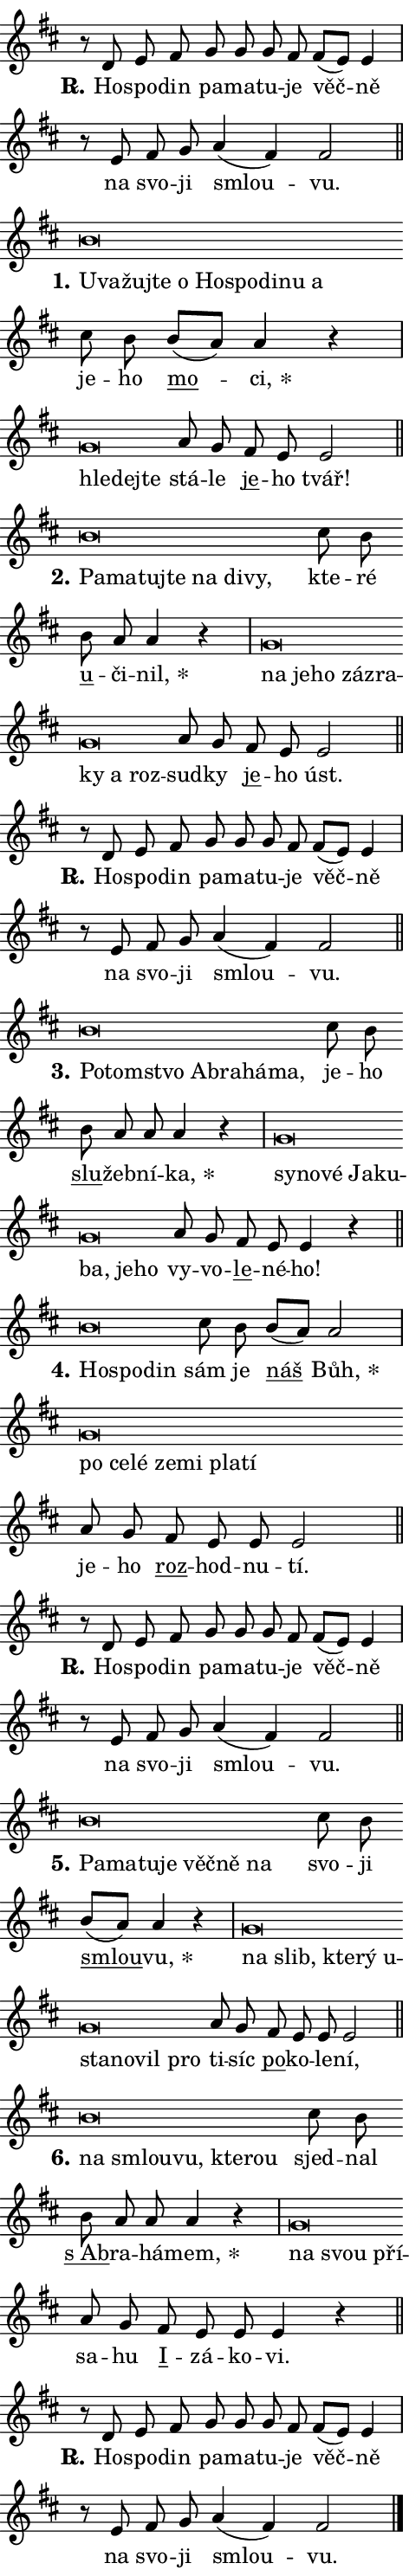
\version "2.24.0"
\header { tagline = "" }
\paper {
  indent = 0\cm
  top-margin = 0\cm
  right-margin = 0.13\cm % to fit lyric hyphens
  bottom-margin = 0\cm
  left-margin = 0\cm
  paper-width = 8\cm
  page-breaking = #ly:one-page-breaking
  system-system-spacing.basic-distance = #11
  score-system-spacing.basic-distance = #11
  ragged-last = ##f
}


%% Author: Thomas Morley
%% https://lists.gnu.org/archive/html/lilypond-user/2020-05/msg00002.html
#(define (line-position grob)
"Returns position of @var[grob} in current system:
   @code{'start}, if at first time-step
   @code{'end}, if at last time-step
   @code{'middle} otherwise
"
  (let* ((col (ly:item-get-column grob))
         (ln (ly:grob-object col 'left-neighbor))
         (rn (ly:grob-object col 'right-neighbor))
         (col-to-check-left (if (ly:grob? ln) ln col))
         (col-to-check-right (if (ly:grob? rn) rn col))
         (break-dir-left
           (and
             (ly:grob-property col-to-check-left 'non-musical #f)
             (ly:item-break-dir col-to-check-left)))
         (break-dir-right
           (and
             (ly:grob-property col-to-check-right 'non-musical #f)
             (ly:item-break-dir col-to-check-right))))
        (cond ((eqv? 1 break-dir-left) 'start)
              ((eqv? -1 break-dir-right) 'end)
              (else 'middle))))

#(define (tranparent-at-line-position vctor)
  (lambda (grob)
  "Relying on @code{line-position} select the relevant enry from @var{vctor}.
Used to determine transparency,"
    (case (line-position grob)
      ((end) (not (vector-ref vctor 0)))
      ((middle) (not (vector-ref vctor 1)))
      ((start) (not (vector-ref vctor 2))))))

noteHeadBreakVisibility =
#(define-music-function (break-visibility)(vector?)
"Makes @code{NoteHead}s transparent relying on @var{break-visibility}"
#{
  \override NoteHead.transparent =
    #(tranparent-at-line-position break-visibility)
#})

#(define delete-ledgers-for-transparent-note-heads
  (lambda (grob)
    "Reads whether a @code{NoteHead} is transparent.
If so this @code{NoteHead} is removed from @code{'note-heads} from
@var{grob}, which is supposed to be @code{LedgerLineSpanner}.
As a result ledgers are not printed for this @code{NoteHead}"
    (let* ((nhds-array (ly:grob-object grob 'note-heads))
           (nhds-list
             (if (ly:grob-array? nhds-array)
                 (ly:grob-array->list nhds-array)
                 '()))
           ;; Relies on the transparent-property being done before
           ;; Staff.LedgerLineSpanner.after-line-breaking is executed.
           ;; This is fragile ...
           (to-keep
             (remove
               (lambda (nhd)
                 (ly:grob-property nhd 'transparent #f))
               nhds-list)))
      ;; TODO find a better method to iterate over grob-arrays, similiar
      ;; to filter/remove etc for lists
      ;; For now rebuilt from scratch
      (set! (ly:grob-object grob 'note-heads)  '())
      (for-each
        (lambda (nhd)
          (ly:pointer-group-interface::add-grob grob 'note-heads nhd))
        to-keep))))

squashNotes = {
  \override NoteHead.X-extent = #'(-0.2 . 0.2)
  \override NoteHead.Y-extent = #'(-0.75 . 0)
  \override NoteHead.stencil =
    #(lambda (grob)
       (let ((pos (ly:grob-property grob 'staff-position)))
         (begin
           (if (< pos -7) (display "ERROR: Lower brevis then expected\n") (display ""))
           (if (<= pos -6) ly:text-interface::print ly:note-head::print))))
}
unSquashNotes = {
  \revert NoteHead.X-extent
  \revert NoteHead.Y-extent
  \revert NoteHead.stencil
}

hideNotes = \noteHeadBreakVisibility #begin-of-line-visible
unHideNotes = \noteHeadBreakVisibility #all-visible

% work-around for resetting accidentals
% https://lilypond.org/doc/v2.23/Documentation/notation/displaying-rhythms#unmetered-music
cadenzaMeasure = {
  \cadenzaOff
  \partial 1024 s1024
  \cadenzaOn
}

#(define-markup-command (accent layout props text) (markup?)
  "Underline accented syllable"
  (interpret-markup layout props
    #{\markup \override #'(offset . 4.3) \underline { #text }#}))

responsum = \markup \concat {
  "R" \hspace #-1.05 \path #0.1 #'((moveto 0 0.07) (lineto 0.9 0.8)) \hspace #0.05 "."
}

spaceSize = #0.6828661417322834 % exact space size for TeX Gyre Schola

\layout {
  \context {
    \Staff
    \remove "Time_signature_engraver"
    \override LedgerLineSpanner.after-line-breaking = #delete-ledgers-for-transparent-note-heads
  }
  \context {
    \Lyrics {
      \override LyricSpace.minimum-distance = \spaceSize
      \override LyricText.font-name = #"TeX Gyre Schola"
      \override LyricText.font-size = 1
      \override StanzaNumber.font-name = #"TeX Gyre Schola Bold"
      \override StanzaNumber.font-size = 1
    }
  }
  \context {
    \Score 
    \override NoteHead.text =
      #(lambda (grob) 
        (let ((pos (ly:grob-property grob 'staff-position)))
          #{\markup {
            \combine
              \halign #-0.55 \raise #(if (= pos -6) 0 0.5) \override #'(thickness . 2) \draw-line #'(3.2 . 0)
              \musicglyph "noteheads.sM1"
          }#}))
  }
}

% magnetic-lyrics.ily
%
%   written by
%     Jean Abou Samra <jean@abou-samra.fr>
%     Werner Lemberg <wl@gnu.org>
%
%   adapted by
%     Jiri Hon <jiri.hon@gmail.com>
%
% Version 2022-Apr-15

% https://www.mail-archive.com/lilypond-user@gnu.org/msg149350.html

#(define (Left_hyphen_pointer_engraver context)
   "Collect syllable-hyphen-syllable occurrences in lyrics and store
them in properties.  This engraver only looks to the left.  For
example, if the lyrics input is @code{foo -- bar}, it does the
following.

@itemize @bullet
@item
Set the @code{text} property of the @code{LyricHyphen} grob between
@q{foo} and @q{bar} to @code{foo}.

@item
Set the @code{left-hyphen} property of the @code{LyricText} grob with
text @q{foo} to the @code{LyricHyphen} grob between @q{foo} and
@q{bar}.
@end itemize

Use this auxiliary engraver in combination with the
@code{lyric-@/text::@/apply-@/magnetic-@/offset!} hook."
   (let ((hyphen #f)
         (text #f))
     (make-engraver
      (acknowledgers
       ((lyric-syllable-interface engraver grob source-engraver)
        (set! text grob)))
      (end-acknowledgers
       ((lyric-hyphen-interface engraver grob source-engraver)
        ;(when (not (grob::has-interface grob 'lyric-space-interface))
          (set! hyphen grob)));)
      ((stop-translation-timestep engraver)
       (when (and text hyphen)
         (ly:grob-set-object! text 'left-hyphen hyphen))
       (set! text #f)
       (set! hyphen #f)))))

#(define (lyric-text::apply-magnetic-offset! grob)
   "If the space between two syllables is less than the value in
property @code{LyricText@/.details@/.squash-threshold}, move the right
syllable to the left so that it gets concatenated with the left
syllable.

Use this function as a hook for
@code{LyricText@/.after-@/line-@/breaking} if the
@code{Left_@/hyphen_@/pointer_@/engraver} is active."
   (let ((hyphen (ly:grob-object grob 'left-hyphen #f)))
     (when hyphen
       (let ((left-text (ly:spanner-bound hyphen LEFT)))
         (when (grob::has-interface left-text 'lyric-syllable-interface)
           (let* ((common (ly:grob-common-refpoint grob left-text X))
                  (this-x-ext (ly:grob-extent grob common X))
                  (left-x-ext
                   (begin
                     ;; Trigger magnetism for left-text.
                     (ly:grob-property left-text 'after-line-breaking)
                     (ly:grob-extent left-text common X)))
                  ;; `delta` is the gap width between two syllables.
                  (delta (- (interval-start this-x-ext)
                            (interval-end left-x-ext)))
                  (details (ly:grob-property grob 'details))
                  (threshold (assoc-get 'squash-threshold details 0.2)))
             (when (< delta threshold)
               (let* (;; We have to manipulate the input text so that
                      ;; ligatures crossing syllable boundaries are not
                      ;; disabled.  For languages based on the Latin
                      ;; script this is essentially a beautification.
                      ;; However, for non-Western scripts it can be a
                      ;; necessity.
                      (lt (ly:grob-property left-text 'text))
                      (rt (ly:grob-property grob 'text))
                      (is-space (grob::has-interface hyphen 'lyric-space-interface))
                      (space (if is-space " " ""))
                      (extra-delta (if is-space spaceSize 0))
                      ;; Append new syllable.
                      (ltrt-space (if (and (string? lt) (string? rt))
                                (string-append lt space rt)
                                (make-concat-markup (list lt space rt))))
                      ;; Right-align `ltrt` to the right side.
                      (ltrt-space-markup (grob-interpret-markup
                               grob
                               (make-translate-markup
                                (cons (interval-length this-x-ext) 0)
                                (make-right-align-markup ltrt-space)))))
                 (begin
                   ;; Don't print `left-text`.
                   (ly:grob-set-property! left-text 'stencil #f)
                   ;; Set text and stencil (which holds all collected
                   ;; syllables so far) and shift it to the left.
                   (ly:grob-set-property! grob 'text ltrt-space)
                   (ly:grob-set-property! grob 'stencil ltrt-space-markup)
                   (ly:grob-translate-axis! grob (- (- delta extra-delta)) X))))))))))


#(define (lyric-hyphen::displace-bounds-first grob)
   ;; Make very sure this callback isn't triggered too early.
   (let ((left (ly:spanner-bound grob LEFT))
         (right (ly:spanner-bound grob RIGHT)))
     (ly:grob-property left 'after-line-breaking)
     (ly:grob-property right 'after-line-breaking)
     (ly:lyric-hyphen::print grob)))

squashThreshold = #0.4

\layout {
  \context {
    \Lyrics
    \consists #Left_hyphen_pointer_engraver
    \override LyricText.after-line-breaking =
      #lyric-text::apply-magnetic-offset!
    \override LyricHyphen.stencil = #lyric-hyphen::displace-bounds-first
    \override LyricText.details.squash-threshold = \squashThreshold
    \override LyricHyphen.minimum-distance = 0
    \override LyricHyphen.minimum-length = \squashThreshold
  }
}

squashText = \override LyricText.details.squash-threshold = 9999
unSquashText = \override LyricText.details.squash-threshold = \squashThreshold

leftText = \override LyricText.self-alignment-X = #LEFT
unLeftText = \revert LyricText.self-alignment-X

starOffset = #(lambda (grob) 
                (let ((x_offset (ly:self-alignment-interface::aligned-on-x-parent grob)))
                  (if (= x_offset 0) 0 (+ x_offset 1.2))))

star = #(define-music-function (syllable)(string?)
"Append star separator at the end of a syllable"
#{
  \once \override LyricText.X-offset = #starOffset
  \lyricmode { \markup {
    #syllable
    \override #'((font-name . "TeX Gyre Schola Bold")) \hspace #0.2 \lower #0.65 \larger "*"
  } }
#})

starAccent = #(define-music-function (syllable)(string?)
"Append star separator at the end of a syllable and make accent"
#{
  \once \override LyricText.X-offset = #starOffset
  \lyricmode { \markup {
    \accent #syllable
    \override #'((font-name . "TeX Gyre Schola Bold")) \hspace #0.2 \lower #0.65 \larger "*"
  } }
#})

breath = #(define-music-function (syllable)(string?)
"Append breathing indicator at the end of a syllable"
#{
  \lyricmode { \markup { #syllable "+" } }
#})

optionalBreath = #(define-music-function (syllable)(string?)
"Append optional breathing indicator at the end of a syllable"
#{
  \lyricmode { \markup { #syllable "(+)" } }
#})


\score {
    <<
        \new Voice = "melody" { \cadenzaOn \key d \major \relative { r8 d' e fis g g g fis \bar "" fis[( e)] e4 \cadenzaMeasure \bar "|" r8 e fis g \bar "" a4( fis) fis2 \cadenzaMeasure \bar "||" \break } }
        \new Lyrics \lyricsto "melody" { \lyricmode { \set stanza = \responsum
Ho -- spo -- din pa -- ma -- tu -- je věč -- ně na svo -- ji smlou -- vu. } }
    >>
    \layout {}
}

\score {
    <<
        \new Voice = "melody" { \cadenzaOn \key d \major \relative { \squashNotes b'\breve*1/16 \hideNotes \breve*1/16 \bar "" \breve*1/16 \bar "" \breve*1/16 \bar "" \breve*1/16 \bar "" \breve*1/16 \bar "" \breve*1/16 \bar "" \breve*1/16 \bar "" \breve*1/16 \breve*1/16 \bar "" \unHideNotes \unSquashNotes cis8 b \bar "" b[( a)] a4 r \cadenzaMeasure \bar "|" \squashNotes g\breve*1/16 \hideNotes \breve*1/16 \breve*1/16 \bar "" \unHideNotes \unSquashNotes a8 g \bar "" fis e e2 \cadenzaMeasure \bar "||" \break } }
        \new Lyrics \lyricsto "melody" { \lyricmode { \set stanza = "1."
\leftText U -- \squashText va -- žuj -- te o Ho -- spo -- di -- nu a \unLeftText \unSquashText je -- ho \markup \accent mo -- \star ci, \leftText hle -- \squashText dej -- te \unLeftText \unSquashText stá -- le \markup \accent je -- ho tvář! } }
    >>
    \layout {}
}

\score {
    <<
        \new Voice = "melody" { \cadenzaOn \key d \major \relative { \squashNotes b'\breve*1/16 \hideNotes \breve*1/16 \bar "" \breve*1/16 \bar "" \breve*1/16 \bar "" \breve*1/16 \bar "" \breve*1/16 \breve*1/16 \bar "" \unHideNotes \unSquashNotes cis8 b \bar "" b a a4 r \cadenzaMeasure \bar "|" \squashNotes g\breve*1/16 \hideNotes \breve*1/16 \bar "" \breve*1/16 \bar "" \breve*1/16 \bar "" \breve*1/16 \bar "" \breve*1/16 \bar "" \breve*1/16 \breve*1/16 \bar "" \unHideNotes \unSquashNotes a8 g \bar "" fis e e2 \cadenzaMeasure \bar "||" \break } }
        \new Lyrics \lyricsto "melody" { \lyricmode { \set stanza = "2."
\leftText Pa -- \squashText ma -- tuj -- te na di -- vy, \unLeftText \unSquashText kte -- ré \markup \accent u -- či -- \star nil, \leftText na \squashText je -- ho zá -- zra -- ky a roz -- \unLeftText \unSquashText sud -- ky \markup \accent je -- ho úst. } }
    >>
    \layout {}
}

\score {
    <<
        \new Voice = "melody" { \cadenzaOn \key d \major \relative { r8 d' e fis g g g fis \bar "" fis[( e)] e4 \cadenzaMeasure \bar "|" r8 e fis g \bar "" a4( fis) fis2 \cadenzaMeasure \bar "||" \break } }
        \new Lyrics \lyricsto "melody" { \lyricmode { \set stanza = \responsum
Ho -- spo -- din pa -- ma -- tu -- je věč -- ně na svo -- ji smlou -- vu. } }
    >>
    \layout {}
}

\score {
    <<
        \new Voice = "melody" { \cadenzaOn \key d \major \relative { \squashNotes b'\breve*1/16 \hideNotes \breve*1/16 \bar "" \breve*1/16 \bar "" \breve*1/16 \bar "" \breve*1/16 \bar "" \breve*1/16 \breve*1/16 \bar "" \unHideNotes \unSquashNotes cis8 b \bar "" b a a a4 r \cadenzaMeasure \bar "|" \squashNotes g\breve*1/16 \hideNotes \breve*1/16 \bar "" \breve*1/16 \bar "" \breve*1/16 \bar "" \breve*1/16 \bar "" \breve*1/16 \bar "" \breve*1/16 \breve*1/16 \bar "" \unHideNotes \unSquashNotes a8 g \bar "" fis e e4 r \cadenzaMeasure \bar "||" \break } }
        \new Lyrics \lyricsto "melody" { \lyricmode { \set stanza = "3."
\leftText Po -- \squashText tom -- stvo Ab -- ra -- há -- ma, \unLeftText \unSquashText je -- ho \markup \accent slu -- žeb -- ní -- \star ka, \leftText sy -- \squashText no -- vé Ja -- ku -- ba, je -- ho \unLeftText \unSquashText vy -- vo -- \markup \accent le -- né -- ho! } }
    >>
    \layout {}
}

\score {
    <<
        \new Voice = "melody" { \cadenzaOn \key d \major \relative { \squashNotes b'\breve*1/16 \hideNotes \breve*1/16 \breve*1/16 \bar "" \unHideNotes \unSquashNotes cis8 b \bar "" b[( a)] a2 \cadenzaMeasure \bar "|" \squashNotes g\breve*1/16 \hideNotes \breve*1/16 \bar "" \breve*1/16 \bar "" \breve*1/16 \bar "" \breve*1/16 \bar "" \breve*1/16 \breve*1/16 \bar "" \unHideNotes \unSquashNotes a8 g \bar "" fis e e e2 \cadenzaMeasure \bar "||" \break } }
        \new Lyrics \lyricsto "melody" { \lyricmode { \set stanza = "4."
\leftText Ho -- \squashText spo -- din \unLeftText \unSquashText sám je \markup \accent náš \star Bůh, \leftText po \squashText ce -- lé ze -- mi pla -- tí \unLeftText \unSquashText je -- ho \markup \accent roz -- hod -- nu -- tí. } }
    >>
    \layout {}
}

\score {
    <<
        \new Voice = "melody" { \cadenzaOn \key d \major \relative { r8 d' e fis g g g fis \bar "" fis[( e)] e4 \cadenzaMeasure \bar "|" r8 e fis g \bar "" a4( fis) fis2 \cadenzaMeasure \bar "||" \break } }
        \new Lyrics \lyricsto "melody" { \lyricmode { \set stanza = \responsum
Ho -- spo -- din pa -- ma -- tu -- je věč -- ně na svo -- ji smlou -- vu. } }
    >>
    \layout {}
}

\score {
    <<
        \new Voice = "melody" { \cadenzaOn \key d \major \relative { \squashNotes b'\breve*1/16 \hideNotes \breve*1/16 \bar "" \breve*1/16 \bar "" \breve*1/16 \bar "" \breve*1/16 \bar "" \breve*1/16 \breve*1/16 \bar "" \unHideNotes \unSquashNotes cis8 b \bar "" b[( a)] a4 r \cadenzaMeasure \bar "|" \squashNotes g\breve*1/16 \hideNotes \breve*1/16 \bar "" \breve*1/16 \bar "" \breve*1/16 \bar "" \breve*1/16 \bar "" \breve*1/16 \bar "" \breve*1/16 \bar "" \breve*1/16 \breve*1/16 \bar "" \unHideNotes \unSquashNotes a8 g \bar "" fis e e e2 \cadenzaMeasure \bar "||" \break } }
        \new Lyrics \lyricsto "melody" { \lyricmode { \set stanza = "5."
\leftText Pa -- \squashText ma -- tu -- je věč -- ně na \unLeftText \unSquashText svo -- ji \markup \accent smlou -- \star vu, \leftText na \squashText slib, kte -- rý u -- sta -- no -- vil pro \unLeftText \unSquashText ti -- síc \markup \accent po -- ko -- le -- ní, } }
    >>
    \layout {}
}

\score {
    <<
        \new Voice = "melody" { \cadenzaOn \key d \major \relative { \squashNotes b'\breve*1/16 \hideNotes \breve*1/16 \bar "" \breve*1/16 \bar "" \breve*1/16 \breve*1/16 \bar "" \unHideNotes \unSquashNotes cis8 b \bar "" b a a a4 r \cadenzaMeasure \bar "|" \squashNotes g\breve*1/16 \hideNotes \breve*1/16 \breve*1/16 \bar "" \unHideNotes \unSquashNotes a8 g \bar "" fis e e e4 r \cadenzaMeasure \bar "||" \break } }
        \new Lyrics \lyricsto "melody" { \lyricmode { \set stanza = "6."
\leftText na \squashText smlou -- vu, kte -- rou \unLeftText \unSquashText sjed -- nal \markup \accent "s Ab" -- ra -- há -- \star mem, \leftText na \squashText svou pří -- \unLeftText \unSquashText sa -- hu \markup \accent I -- zá -- ko -- vi. } }
    >>
    \layout {}
}

\score {
    <<
        \new Voice = "melody" { \cadenzaOn \key d \major \relative { r8 d' e fis g g g fis \bar "" fis[( e)] e4 \cadenzaMeasure \bar "|" r8 e fis g \bar "" a4( fis) fis2 \cadenzaMeasure \bar "||" \break } \bar "|." }
        \new Lyrics \lyricsto "melody" { \lyricmode { \set stanza = \responsum
Ho -- spo -- din pa -- ma -- tu -- je věč -- ně na svo -- ji smlou -- vu. } }
    >>
    \layout {}
}
